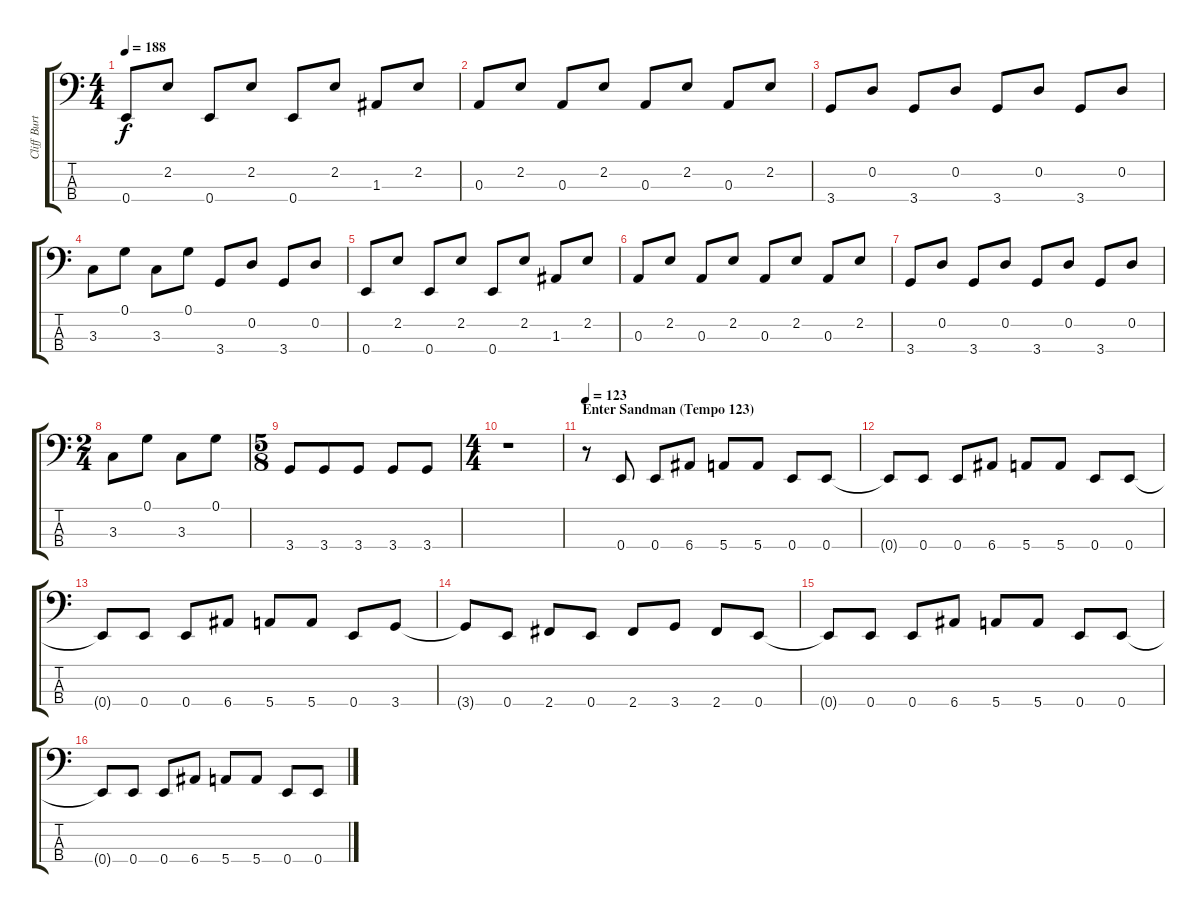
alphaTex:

\track ("Cliff Burton (Bass)" "Cliff Burt") {instrument electricbasspick}
\staff {score tabs}
\tuning (G2 D2 A1 E1) {hide}
\ts (4 4)
\tempo 188
\clef f4
\ks c
0.4.8{dy f} 2.2.8 0.4.8 2.2.8 0.4.8 2.2.8 1.3.8 2.2.8 |
0.3.8 2.2.8 0.3.8 2.2.8 0.3.8 2.2.8 0.3.8 2.2.8 |
3.4.8 0.2.8 3.4.8 0.2.8 3.4.8 0.2.8 3.4.8 0.2.8 |
3.3.8 0.1.8 3.3.8 0.1.8 3.4.8 0.2.8 3.4.8 0.2.8 |
0.4.8 2.2.8 0.4.8 2.2.8 0.4.8 2.2.8 1.3.8 2.2.8 |
0.3.8 2.2.8 0.3.8 2.2.8 0.3.8 2.2.8 0.3.8 2.2.8 |
3.4.8 0.2.8 3.4.8 0.2.8 3.4.8 0.2.8 3.4.8 0.2.8 |
\ts (2 4)
3.3.8 0.1.8 3.3.8 0.1.8 |
\ts (5 8)
3.4.8 3.4.8 3.4.8 3.4.8 3.4.8 |
\ts (4 4)
r.1 |
\section ("" "Enter Sandman (Tempo 123)")
\tempo 123
r.8 0.4.8 0.4.8 6.4.8 5.4.8 5.4.8 0.4.8 0.4.8 |
0.4{t}.8 0.4.8 0.4.8 6.4.8 5.4.8 5.4.8 0.4.8 0.4.8 |
0.4{t}.8 0.4.8 0.4.8 6.4.8 5.4.8 5.4.8 0.4.8 3.4.8 |
3.4{t}.8 0.4.8 2.4.8 0.4.8 2.4.8 3.4.8 2.4.8 0.4.8 |
0.4{t}.8 0.4.8 0.4.8 6.4.8 5.4.8 5.4.8 0.4.8 0.4.8 |
0.4{t}.8 0.4.8 0.4.8 6.4.8 5.4.8 5.4.8 0.4.8 0.4.8
